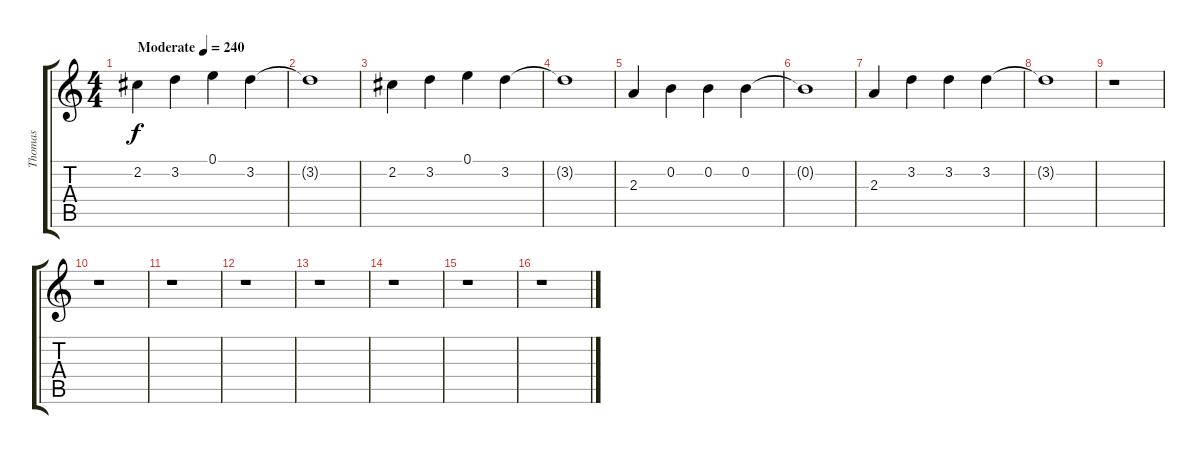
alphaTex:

\track ("Thomas" "Thomas") {instrument distortionguitar}
\staff {score tabs}
\tuning (E4 B3 G3 E3 B2 E2) {hide}
\ts (4 4)
\tempo (240 "Moderate")
\clef g2
\ks c
2.2.4{dy f instrument distortionguitar} 3.2.4 0.1.4 3.2.4 |
3.2{t}.1 |
2.2.4 3.2.4 0.1.4 3.2.4 |
3.2{t}.1 |
2.3.4 0.2.4 0.2.4 0.2.4 |
0.2{t}.1 |
2.3.4 3.2.4 3.2.4 3.2.4 |
3.2{t}.1 |
r.1 |
r.1 |
r.1 |
r.1 |
r.1 |
r.1 |
r.1 |
r.1
